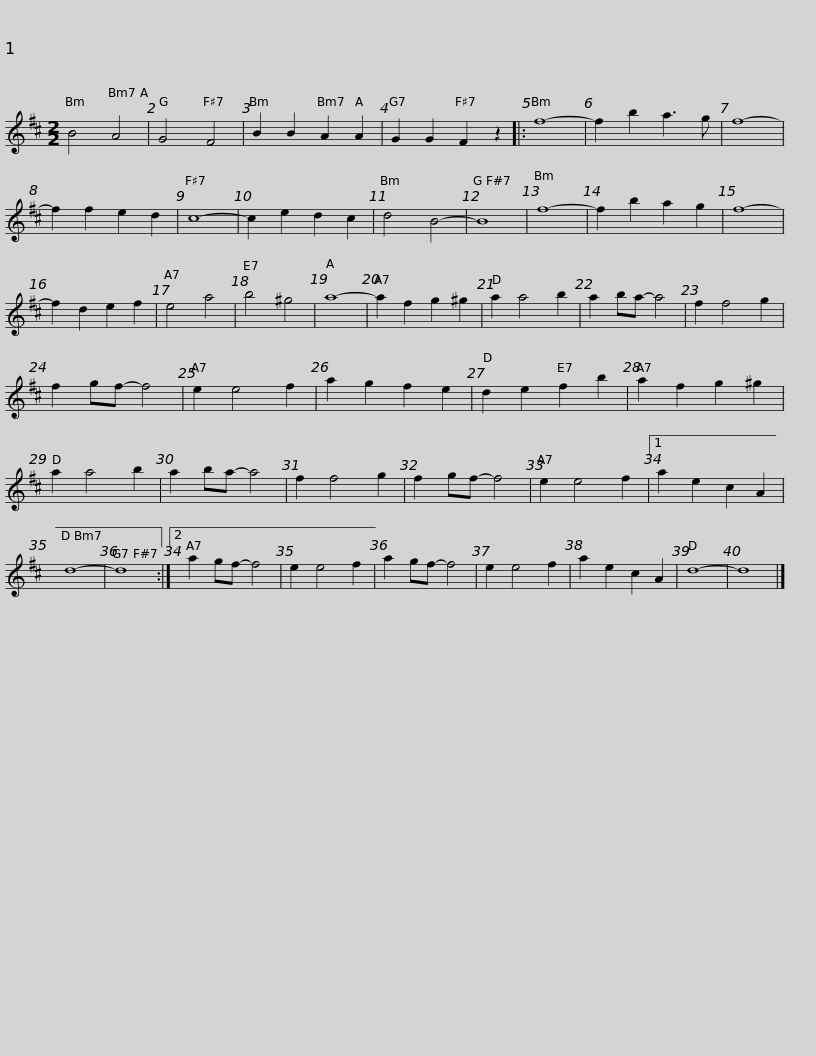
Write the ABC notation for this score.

X:1
L:1/8
M:2/2
I:linebreak $
K:D
V:1 treble
V:1
 B4 A4 | G4 F4 | B2 B2 A2 A2 | G2 G2 F2 z2 |: f8- | %5
 f2 b2 a3 g | f8- | f2 f2 e2 d2 | c8- | c2 e2 d2 c2 | %10
 d4 B4- |$ B8 | f8- | f2 b2 a2 g2 | f8- | %15
 f2 d2 e2 f2 | e4 a4 | b4 ^g4 | a8- | a2 f2 g2 ^g2 | %20
 a2 a4 b2 | a2 ba- a4 | f2 f4 g2 |$ f2 gf- f4 | e2 e4 f2 | %25
 a2 g2 f2 e2 | d2 e2 f2 b2 | a2 f2 g2 ^g2 | a2 a4 b2 | a2 ba- a4 | %30
 f2 f4 g2 | f2 gf- f4 | e2 e4 f2 |1$ a2 e2 c2 A2 | d8- | %35
 d8 :|2 a2 gf- f4 | e2 e4 f2 | a2 gf- f4 | e2 e4 f2 | %40
 a2 e2 c2 A2 | d8- | d8 |] %43
